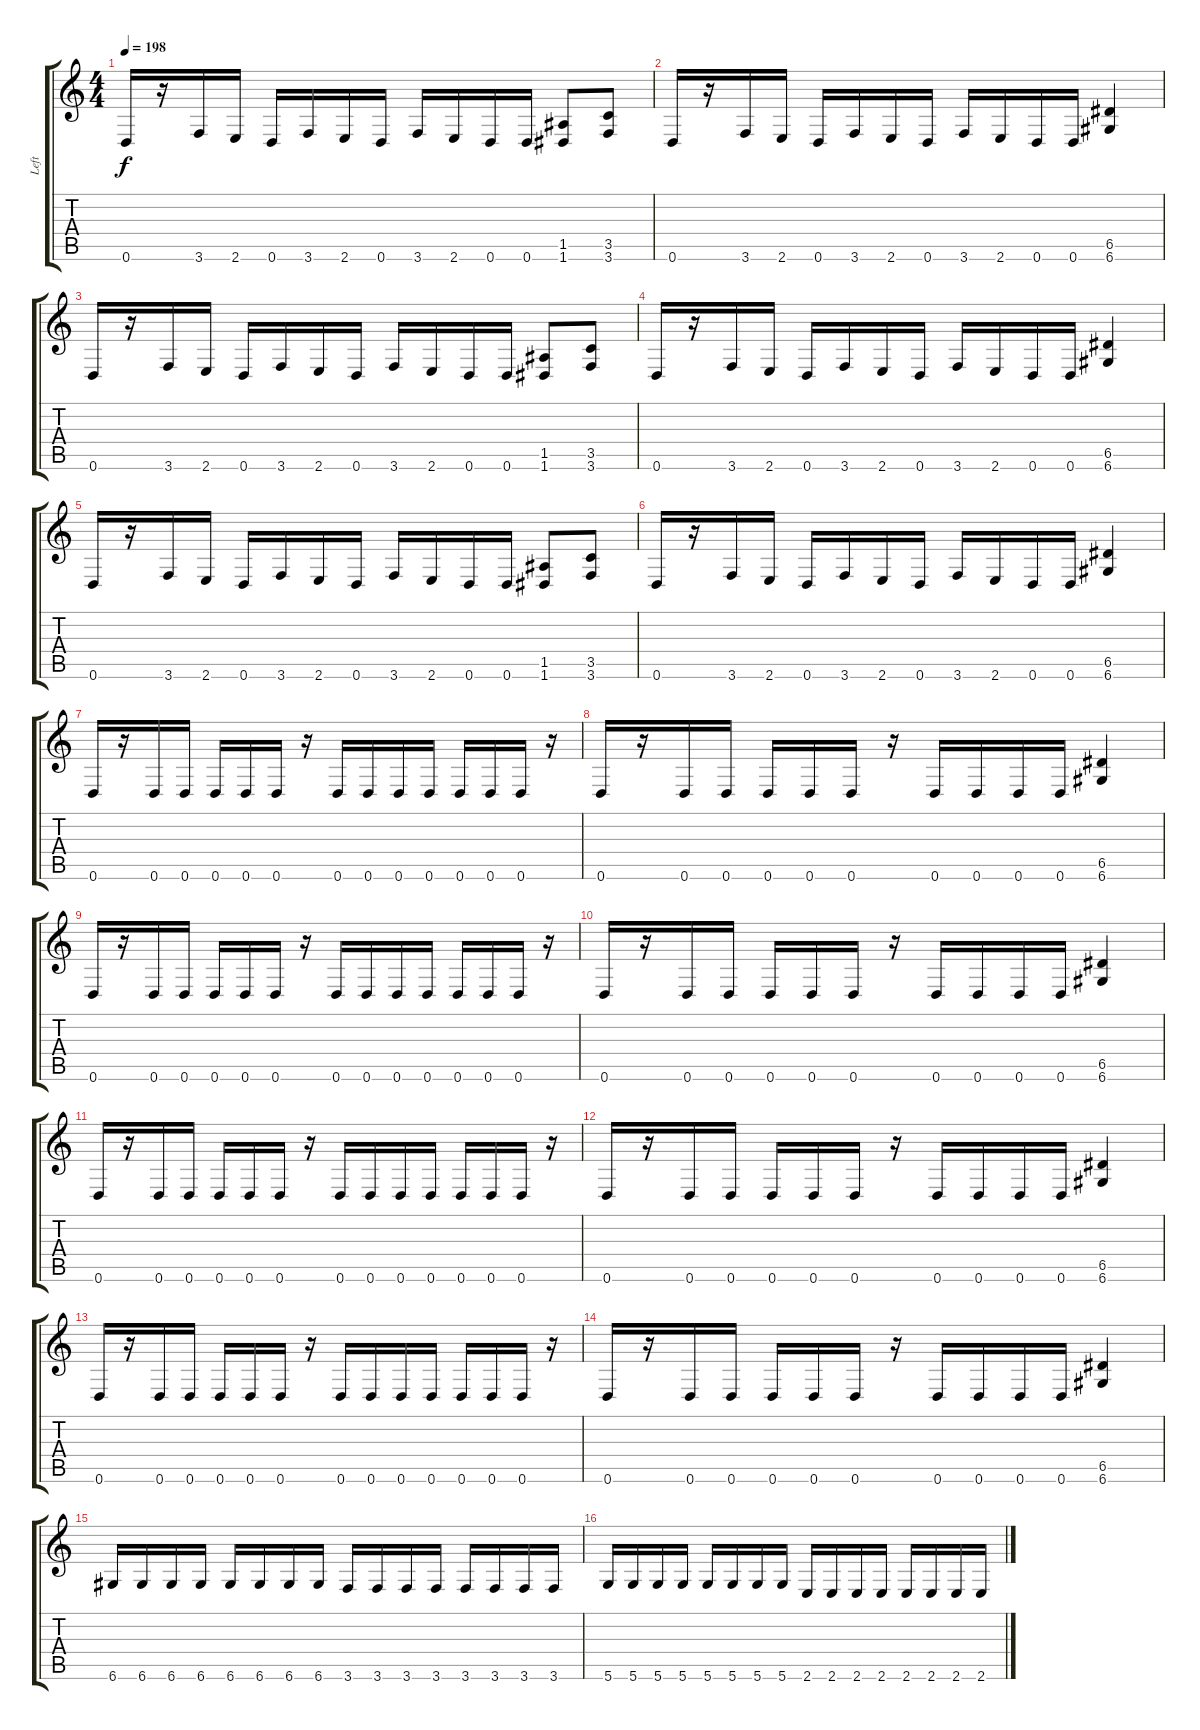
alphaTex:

\track ("Left" "Left") {instrument distortionguitar}
\staff {score tabs}
\tuning (E4 B3 G3 D3 A2 D2) {hide}
\ts (4 4)
\tempo 198
\clef g2
\ks c
0.6.16{dy f} r.16 3.6.16 2.6.16 0.6.16 3.6.16 2.6.16 0.6.16 3.6.16 2.6.16 0.6.16 0.6.16 (1.5 1.6).8 (3.5 3.6).8 |
0.6.16 r.16 3.6.16 2.6.16 0.6.16 3.6.16 2.6.16 0.6.16 3.6.16 2.6.16 0.6.16 0.6.16 (6.5 6.6).4 |
0.6.16 r.16 3.6.16 2.6.16 0.6.16 3.6.16 2.6.16 0.6.16 3.6.16 2.6.16 0.6.16 0.6.16 (1.5 1.6).8 (3.5 3.6).8 |
0.6.16 r.16 3.6.16 2.6.16 0.6.16 3.6.16 2.6.16 0.6.16 3.6.16 2.6.16 0.6.16 0.6.16 (6.5 6.6).4 |
0.6.16 r.16 3.6.16 2.6.16 0.6.16 3.6.16 2.6.16 0.6.16 3.6.16 2.6.16 0.6.16 0.6.16 (1.5 1.6).8 (3.5 3.6).8 |
0.6.16 r.16 3.6.16 2.6.16 0.6.16 3.6.16 2.6.16 0.6.16 3.6.16 2.6.16 0.6.16 0.6.16 (6.5 6.6).4 |
0.6.16 r.16 0.6.16 0.6.16 0.6.16 0.6.16 0.6.16 r.16 0.6.16 0.6.16 0.6.16 0.6.16 0.6.16 0.6.16 0.6.16 r.16 |
0.6.16 r.16 0.6.16 0.6.16 0.6.16 0.6.16 0.6.16 r.16 0.6.16 0.6.16 0.6.16 0.6.16 (6.5 6.6).4 |
0.6.16 r.16 0.6.16 0.6.16 0.6.16 0.6.16 0.6.16 r.16 0.6.16 0.6.16 0.6.16 0.6.16 0.6.16 0.6.16 0.6.16 r.16 |
0.6.16 r.16 0.6.16 0.6.16 0.6.16 0.6.16 0.6.16 r.16 0.6.16 0.6.16 0.6.16 0.6.16 (6.5 6.6).4 |
0.6.16 r.16 0.6.16 0.6.16 0.6.16 0.6.16 0.6.16 r.16 0.6.16 0.6.16 0.6.16 0.6.16 0.6.16 0.6.16 0.6.16 r.16 |
0.6.16 r.16 0.6.16 0.6.16 0.6.16 0.6.16 0.6.16 r.16 0.6.16 0.6.16 0.6.16 0.6.16 (6.5 6.6).4 |
0.6.16 r.16 0.6.16 0.6.16 0.6.16 0.6.16 0.6.16 r.16 0.6.16 0.6.16 0.6.16 0.6.16 0.6.16 0.6.16 0.6.16 r.16 |
0.6.16 r.16 0.6.16 0.6.16 0.6.16 0.6.16 0.6.16 r.16 0.6.16 0.6.16 0.6.16 0.6.16 (6.5 6.6).4 |
6.6.16 6.6.16 6.6.16 6.6.16 6.6.16 6.6.16 6.6.16 6.6.16 3.6.16 3.6.16 3.6.16 3.6.16 3.6.16 3.6.16 3.6.16 3.6.16 |
5.6.16 5.6.16 5.6.16 5.6.16 5.6.16 5.6.16 5.6.16 5.6.16 2.6.16 2.6.16 2.6.16 2.6.16 2.6.16 2.6.16 2.6.16 2.6.16
